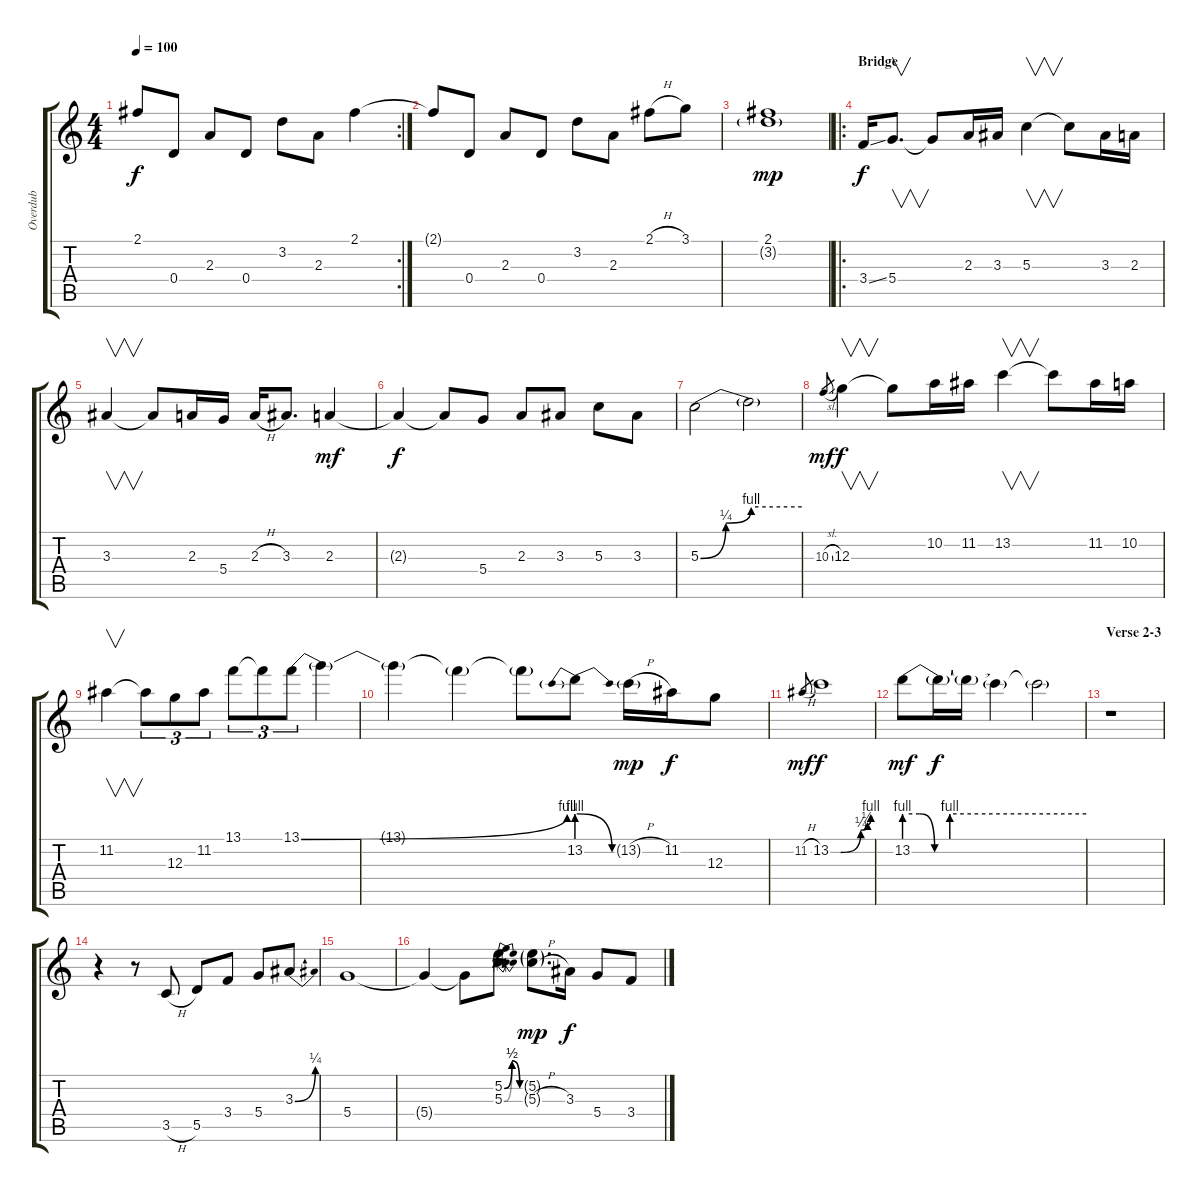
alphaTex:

\track ("Overdub" "Overdub") {instrument fretlessbass}
\staff {score tabs}
\tuning (E4 B3 G3 D3 A2 E2) {hide}
\rc 2
\ts (4 4)
\tempo 100
\clef g2
\ks c
2.1{t}.8{dy f} 0.4.8 2.3.8 0.4.8 3.2.8 2.3.8 2.1.4 |
2.1{t}.8 0.4.8 2.3.8 0.4.8 3.2.8 2.3.8 2.1{h}.8 3.1.8 |
(2.1 3.2{g}).1{dy mp} |
\ro
\section ("" "Bridge")
3.4{ss}.16{dy f} 5.4.8{v d} 5.4{t}.8 2.3.16 3.3.16 5.3.4{v} 5.3{t}.8 3.3.16 2.3.16 |
3.3.4{v} 3.3{t}.8 2.3.16 5.4.16 2.3{h}.16 3.3.8{d} 2.3.4{dy mf} |
2.3{t}.4{dy f} 2.3{t}.8 5.4.8 2.3.8 3.3.8 5.3.8 3.3.8 |
5.3{be (custom 0 0 15 1 30 4 60 4)}.2 5.3{t}.2 |
10.3{sl}.8{gr dy mf} 12.3.4{v dy f} 12.3{t}.8 10.2.16 11.2.16 13.2.4{v} 13.2{t}.8 11.2.16 10.2.16 |
11.2.4{v} 11.2{t}.8{tu (3 2)} 12.3.8{tu (3 2)} 11.2.8{tu (3 2)} 13.1.8{tu (3 2)} 13.1{t}.8{tu (3 2)} 13.1{be (bend 0 0 60 4)}.8{tu (3 2)} 13.1{t}.4 |
13.1{t}.4 13.1{t}.4 13.1{t}.8 13.2{be (prebendrelease 0 4 60 0)}.8 13.2{h g}.16{dy mp} 11.2.16{dy f} 12.3.8 |
11.2{h}.8{gr dy mf} 13.2{be (custom 0 0 15 0 45 1 55 2 60 4)}.1{dy f} |
13.2{be (custom 0 4 5 4 10 0 15 0 15 4 60 4)}.8{dy mf} 13.2{t}.16{dy f} 13.2{t}.16 13.2{t}.4 13.2{t}.2 |
\section ("" "Verse 2-3")
r.1 |
r.4 r.8 3.5{h}.8 5.5.8 3.4.8 5.4.8 3.3{be (bend 0 0 60 1)}.8 |
5.4.1 |
5.4{t}.4 5.4{t}.8 (5.2{be (bendrelease 0 0 15 2 30 2 60 0)} 5.3{be (bendrelease 0 0 15 2 30 2 60 0)}).8 (5.2{g} 5.3{h g}).8{d dy mp} 3.3.16{dy f} 5.4.8 3.4.8
